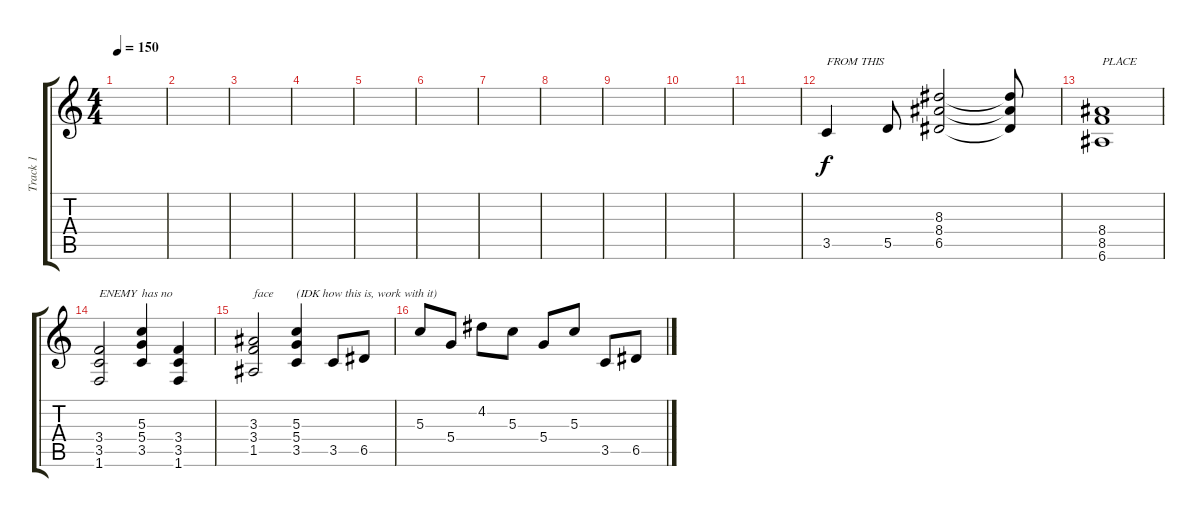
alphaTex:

\track ("Track 1" "Track 1") {instrument overdrivenguitar}
\staff {score tabs}
\tuning (E4 B3 G3 D3 A2 E2) {hide}
\ts (4 4)
\tempo 150
\clef g2
\ks c
|
|
|
|
|
|
|
|
|
|
|
3.5.4{txt "FROM THIS"} 5.5.8 (8.3 8.4 6.5).2 (8.3{t} 8.4{t} 6.5{t}).8 |
(8.4 8.5 6.6).1{txt "PLACE"} |
(3.4 3.5 1.6).2{txt "ENEMY"} (5.3 5.4 3.5).4{txt "has no "} (3.4 3.5 1.6).4 |
(3.3 3.4 1.5).2{txt "face"} (5.3 5.4 3.5).4{txt "(IDK how this is, work with it)"} 3.5.8 6.5.8 |
5.3.8 5.4.8 4.2.8 5.3.8 5.4.8 5.3.8 3.5.8 6.5.8
